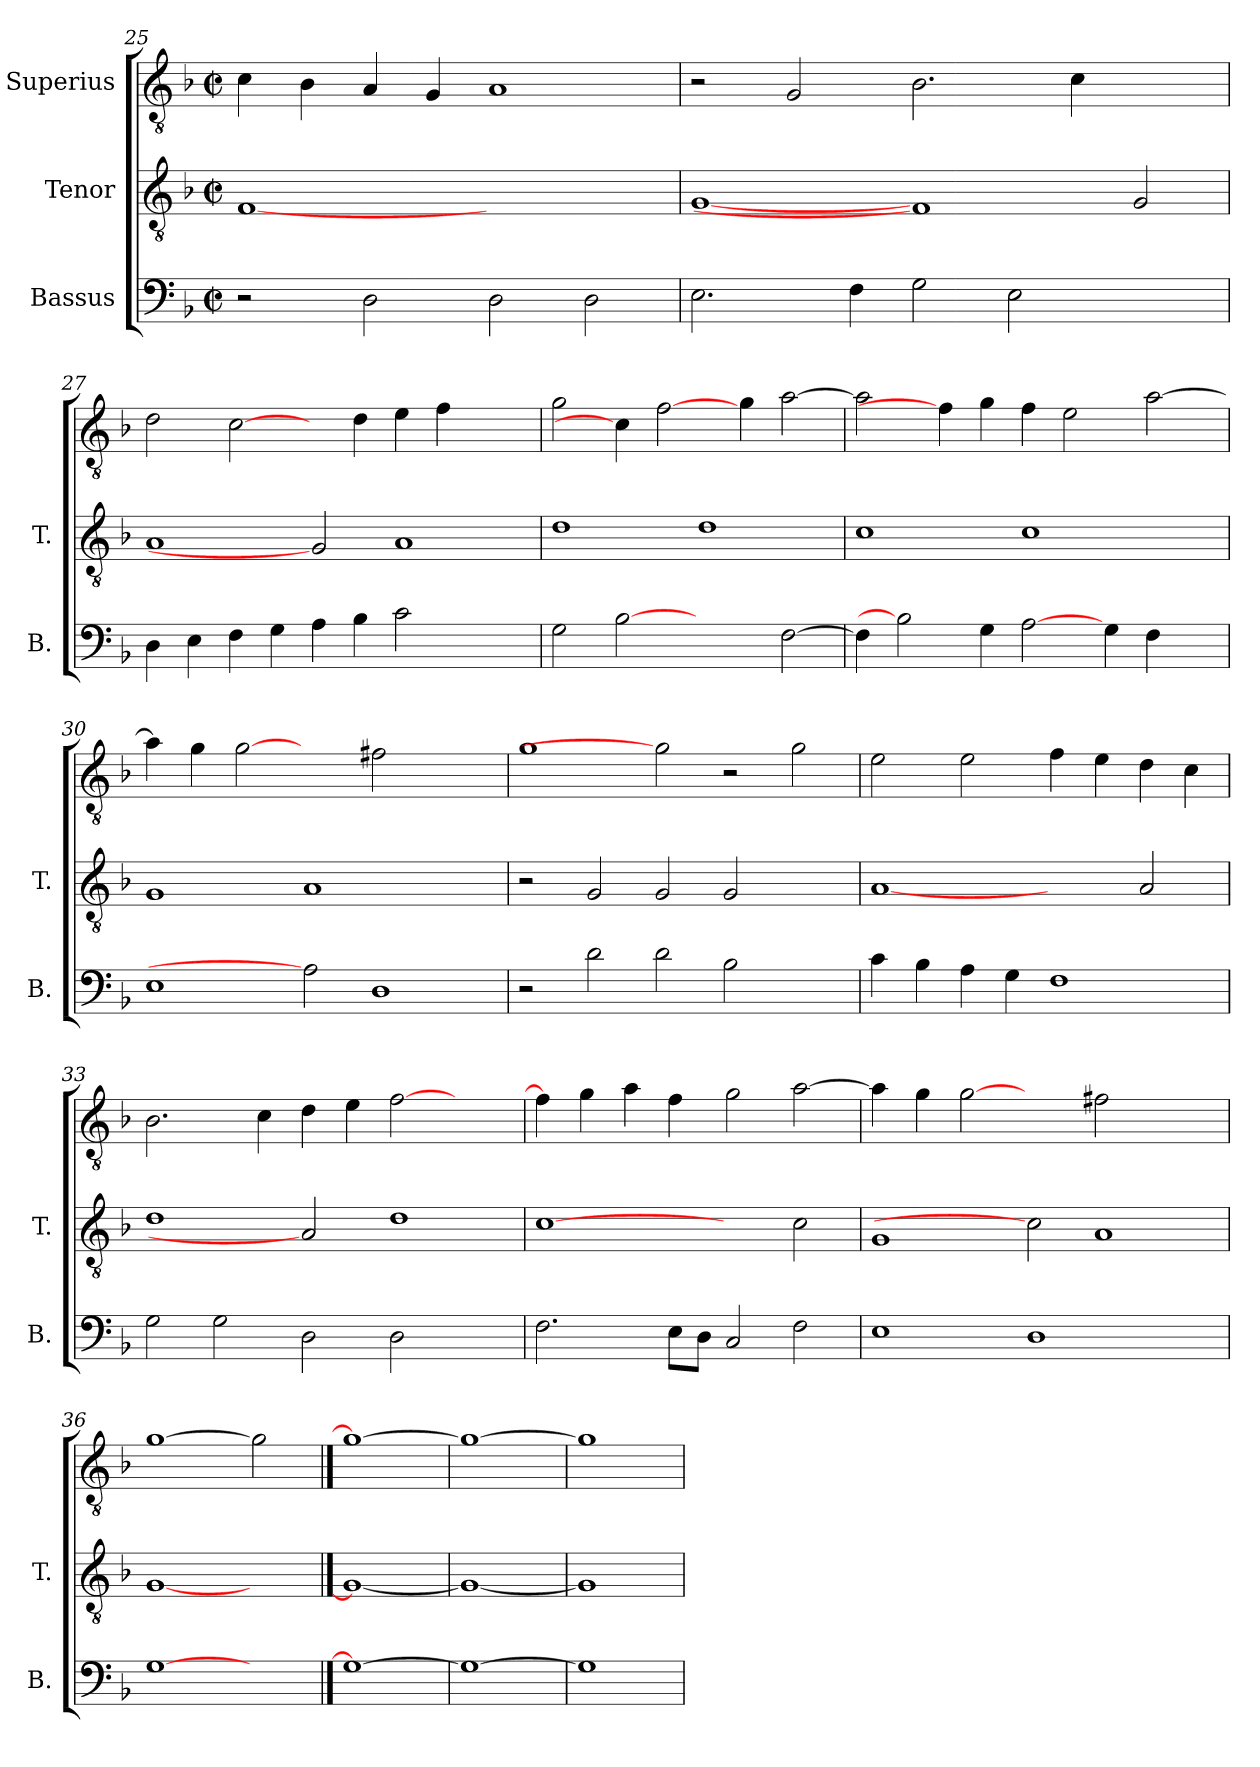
**kern	**kern	**kern
*part3	*part2	*part1
*staff3	*staff2	*staff1
*I"Bassus	*I"Tenor	*I"Superius
*I'B.	*I'T.	*
!!LO:LB:g=z
*clefF4	*clefGv2	*clefGv2
*	*ITrd7c12	*ITrd7c12
*k[b-]	*k[b-]	*k[b-]
*F:	*F:	*F:
*M2/2	*M2/2	*M2/2
*met(c|)	*met(c|)	*met(c|)
=25	=25	=25
2r	[1FFi	4Ci\
.	.	4BB-i\
2Di\	.	4AAi/
.	.	4GGi/
2Di\	1ryy	1AAi
2Di\	.	.
=26	=26	=26
2.Ei\	[1GGi	2r
.	.	2GGi/
4Fi\	.	.
2Gi\	1FFi]	2.BB-i\
2Ei\	.	.
.	.	4Ci\
2ryy	2GGi/	2ryy
=27	=27	=27
4Di\	1AAi	2Di\
4Ei\	.	.
4Fi\	.	[2Ci\
4Gi\	.	.
4Ai\	2GGi]	4ryy
4B-i\	.	4Di\
2ci\	1AAi	4Ei\
.	.	4Fi\
2ryy	.	2ryy
=28	=28	=28
2Gi\	1Di	2Gi\
[2B-i	.	4Ci\]
.	.	[2Fi\
2ryy	1Di	.
.	.	4Gi\
[>2Fi\	.	[>2Ai\
!!LO:PB:g=z
=29	=29	=29
4Fi\]	1Ci	2Ai\]
2B-i]	.	.
.	.	4Fi\]
4Gi\	.	4Gi\
[2Ai	1Ci	4Fi\
.	.	2Ei\
4Gi\	.	.
4Fi\	.	[>2Ai\
4ryy	4ryy	.
=30	=30	=30
1Ei	1GGi	4Ai\]
.	.	4Gi\
.	.	[2Gi
2Ai]	1AAi	2ryy
1Di	.	2F#Xi\
.	2ryy	2ryy
=31	=31	=31
2r	2r	1Gi
2di\	2GGi/	.
2di\	2GGi/	2Gi]
2B-i\	2GGi/	2r
2ryy	2ryy	2Gi\
=32	=32	=32
4ci\	[1AAi	2Ei\
4B-i\	.	.
4Ai\	.	2Ei\
4Gi\	.	.
1Fi	2ryy	4Fi\
.	.	4Ei\
.	2AAi/	4Di\
.	.	4Ci\
!!LO:LB:g=z
=33	=33	=33
2Gi\	1Di	2.BB-i\
2Gi\	.	.
.	.	4Ci\
2Di\	2AAi]	4Di\
.	.	4Ei\
2Di\	1Di	[>2Fi\
2ryy	.	2ryy
=34	=34	=34
2.Fi\	[1Ci	4Fi\]
.	.	4Gi\
.	.	4Ai\
8Ei\L	.	4Fi\
8Di\J	.	.
2Ci/	2ryy	2Gi\
2Fi\	2Ci\	[>2Ai\
=35	=35	=35
1Ei	1GGi	4Ai\]
.	.	4Gi\
.	.	[2Gi
1Di	2Ci]	2ryy
.	1AAi	2F#Xi\
2ryy	.	2ryy
=36	=36	=36
[1Gi	[1GGi	[1Gi
2ryy	2ryy	2Gi]
==37	==37	==37
1Gi_	1GGi_	1Gi_
=38	=38	=38
1Gi_	1GGi_	1Gi_
=39	=39	=39
1Gi]	1GGi]	1Gi]
=	=	=
*-	*-	*-
